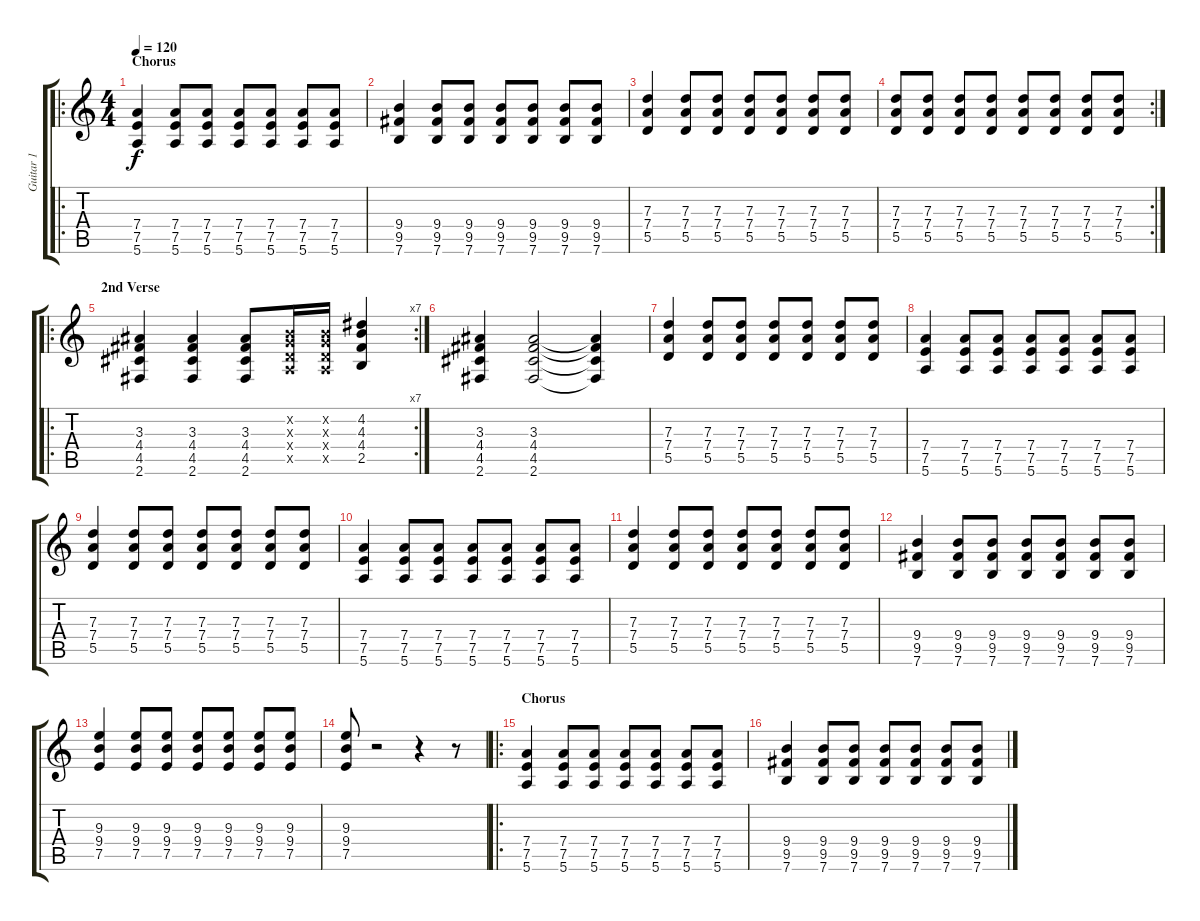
\track ("Guitar 1" "Guitar 1") {instrument overdrivenguitar}
\staff {score tabs}
\tuning (E4 B3 G3 D3 A2 E2) {hide}
\ro
\ts (4 4)
\section ("" "Chorus")
\tempo 120
\clef g2
\ks c
(7.4 7.5 5.6).4{dy f} (7.4 7.5 5.6).8 (7.4 7.5 5.6).8 (7.4 7.5 5.6).8 (7.4 7.5 5.6).8 (7.4 7.5 5.6).8 (7.4 7.5 5.6).8 |
(9.4 9.5 7.6).4 (9.4 9.5 7.6).8 (9.4 9.5 7.6).8 (9.4 9.5 7.6).8 (9.4 9.5 7.6).8 (9.4 9.5 7.6).8 (9.4 9.5 7.6).8 |
(7.3 7.4 5.5).4 (7.3 7.4 5.5).8 (7.3 7.4 5.5).8 (7.3 7.4 5.5).8 (7.3 7.4 5.5).8 (7.3 7.4 5.5).8 (7.3 7.4 5.5).8 |
\rc 2
(7.3 7.4 5.5).8 (7.3 7.4 5.5).8 (7.3 7.4 5.5).8 (7.3 7.4 5.5).8 (7.3 7.4 5.5).8 (7.3 7.4 5.5).8 (7.3 7.4 5.5).8 (7.3 7.4 5.5).8 |
\ro
\rc 7
\section ("" "2nd Verse")
(3.3 4.4 4.5 2.6).4 (3.3 4.4 4.5 2.6).4 (3.3 4.4 4.5 2.6).8 (0.2{x} 0.3{x} 0.4{x} 0.5{x}).16 (0.2{x} 0.3{x} 0.4{x} 0.5{x}).16 (4.2 4.3 4.4 2.5).4 |
(3.3 4.4 4.5 2.6).4 (3.3 4.4 4.5 2.6).2 (3.3{t} 4.4{t} 4.5{t} 2.6{t}).4 |
(7.3 7.4 5.5).4 (7.3 7.4 5.5).8 (7.3 7.4 5.5).8 (7.3 7.4 5.5).8 (7.3 7.4 5.5).8 (7.3 7.4 5.5).8 (7.3 7.4 5.5).8 |
(7.4 7.5 5.6).4 (7.4 7.5 5.6).8 (7.4 7.5 5.6).8 (7.4 7.5 5.6).8 (7.4 7.5 5.6).8 (7.4 7.5 5.6).8 (7.4 7.5 5.6).8 |
(7.3 7.4 5.5).4 (7.3 7.4 5.5).8 (7.3 7.4 5.5).8 (7.3 7.4 5.5).8 (7.3 7.4 5.5).8 (7.3 7.4 5.5).8 (7.3 7.4 5.5).8 |
(7.4 7.5 5.6).4 (7.4 7.5 5.6).8 (7.4 7.5 5.6).8 (7.4 7.5 5.6).8 (7.4 7.5 5.6).8 (7.4 7.5 5.6).8 (7.4 7.5 5.6).8 |
(7.3 7.4 5.5).4 (7.3 7.4 5.5).8 (7.3 7.4 5.5).8 (7.3 7.4 5.5).8 (7.3 7.4 5.5).8 (7.3 7.4 5.5).8 (7.3 7.4 5.5).8 |
(9.4 9.5 7.6).4 (9.4 9.5 7.6).8 (9.4 9.5 7.6).8 (9.4 9.5 7.6).8 (9.4 9.5 7.6).8 (9.4 9.5 7.6).8 (9.4 9.5 7.6).8 |
(9.3 9.4 7.5).4 (9.3 9.4 7.5).8 (9.3 9.4 7.5).8 (9.3 9.4 7.5).8 (9.3 9.4 7.5).8 (9.3 9.4 7.5).8 (9.3 9.4 7.5).8 |
(9.3 9.4 7.5).8 r.2 r.4 r.8 |
\ro
\section ("" "Chorus")
(7.4 7.5 5.6).4 (7.4 7.5 5.6).8 (7.4 7.5 5.6).8 (7.4 7.5 5.6).8 (7.4 7.5 5.6).8 (7.4 7.5 5.6).8 (7.4 7.5 5.6).8 |
(9.4 9.5 7.6).4 (9.4 9.5 7.6).8 (9.4 9.5 7.6).8 (9.4 9.5 7.6).8 (9.4 9.5 7.6).8 (9.4 9.5 7.6).8 (9.4 9.5 7.6).8
